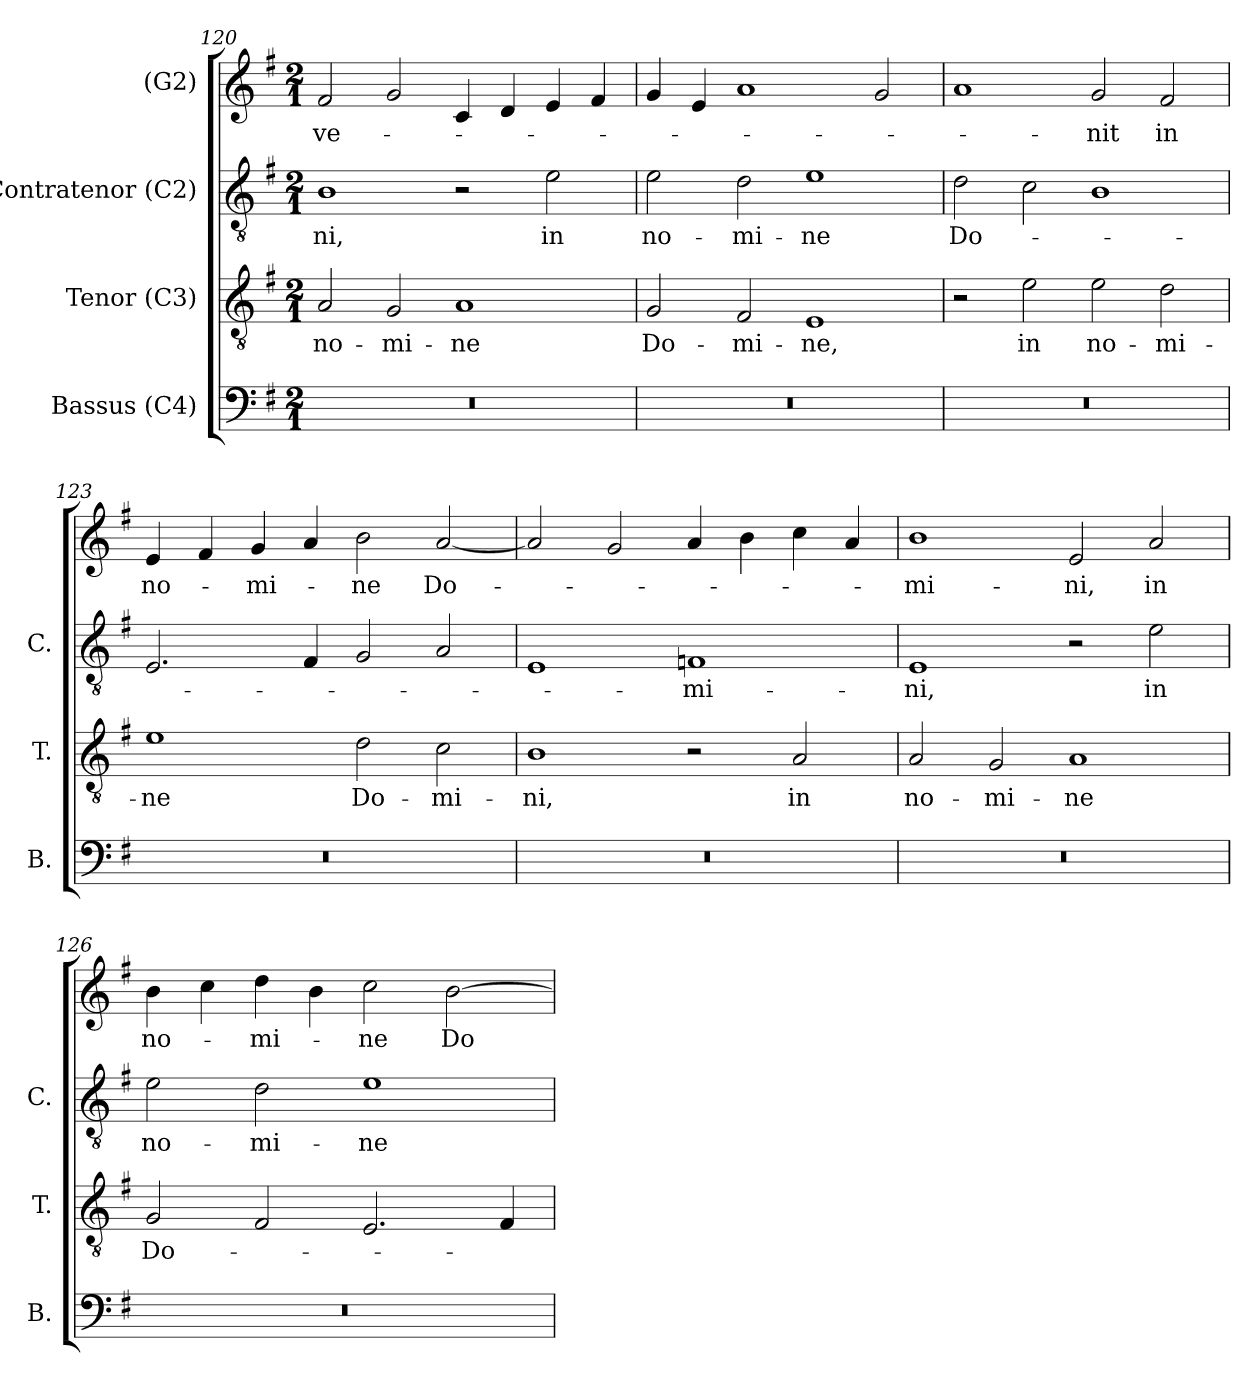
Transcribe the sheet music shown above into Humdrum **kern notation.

**kern	**kern	**text	**kern	**text	**kern	**text
*part4	*part3	*part3	*part2	*part2	*part1	*part1
*staff4	*staff3	*staff3	*staff2	*staff2	*staff1	*staff1
*I"Bassus (C4)	*I"Tenor (C3)	*	*I"Contratenor (C2)	*	*I"(G2)	*
*I'B.	*I'T.	*	*I'C.	*	*	*
*clefF4	*clefGv2	*	*clefGv2	*	*clefG2	*
*	*ITrd7c12	*	*ITrd7c12	*	*	*
*k[f#]	*k[f#]	*	*k[f#]	*	*k[f#]	*
*G:	*G:	*	*G:	*	*G:	*
*M2/1	*M2/1	*	*M2/1	*	*M2/1	*
=120	=120	=120	=120	=120	=120	=120
!LO:N:vis=1	!	!	!	!	!	!
!	!	!LO:LY:b:color=#000000	!	!	!	!
!	!	!	!	!LO:LY:b:color=#000000	!	!
!	!	!	!	!	!	!LO:LY:b:color=#000000
0r	2AAi/	no-	1BBi	-ni,	2f#i/	ve-
!	!	!LO:LY:b:color=#000000	!	!	!	!
.	2GGi/	-mi-	.	.	2gi/	.
!	!	!LO:LY:b:color=#000000	!	!	!	!
.	1AAi	-ne	2r	.	4ci/	.
.	.	.	.	.	4di/	.
!	!	!	!	!LO:LY:b:color=#000000	!	!
.	.	.	2Ei\	in	4ei/	.
.	.	.	.	.	4f#i/	.
=121	=121	=121	=121	=121	=121	=121
!LO:N:vis=1	!	!	!	!	!	!
!	!	!LO:LY:b:color=#000000	!	!	!	!
!	!	!	!	!LO:LY:b:color=#000000	!	!
0r	2GGi/	Do-	2Ei\	no-	4gi/	.
.	.	.	.	.	4ei/	.
!	!	!LO:LY:b:color=#000000	!	!	!	!
!	!	!	!	!LO:LY:b:color=#000000	!	!
.	2FF#i/	-mi-	2Di\	-mi-	1ai	.
!	!	!LO:LY:b:color=#000000	!	!	!	!
!	!	!	!	!LO:LY:b:color=#000000	!	!
.	1EEi	-ne,	1Ei	-ne	.	.
.	.	.	.	.	2gi/	.
=122	=122	=122	=122	=122	=122	=122
!LO:N:vis=1	!	!	!	!	!	!
!	!	!	!	!LO:LY:b:color=#000000	!	!
0r	2r	.	2Di\	Do-	1ai	.
!	!	!LO:LY:b:color=#000000	!	!	!	!
.	2Ei\	in	2Ci\	.	.	.
!	!	!LO:LY:b:color=#000000	!	!	!	!
!	!	!	!	!	!	!LO:LY:b:color=#000000
.	2Ei\	no-	1BBi	.	2gi/	-nit
!	!	!LO:LY:b:color=#000000	!	!	!	!
!	!	!	!	!	!	!LO:LY:b:color=#000000
.	2Di\	-mi-	.	.	2f#i/	in
=123	=123	=123	=123	=123	=123	=123
!LO:N:vis=1	!	!	!	!	!	!
!	!	!LO:LY:b:color=#000000	!	!	!	!
!	!	!	!	!	!	!LO:LY:b:color=#000000
0r	1Ei	-ne	2.EEi/	.	4ei/	no-
.	.	.	.	.	4f#i/	.
!	!	!	!	!	!	!LO:LY:b:color=#000000
.	.	.	.	.	4gi/	-mi-
.	.	.	4FF#i/	.	4ai/	.
!	!	!LO:LY:b:color=#000000	!	!	!	!
!	!	!	!	!	!	!LO:LY:b:color=#000000
.	2Di\	Do-	2GGi/	.	2bi\	-ne
!	!	!LO:LY:b:color=#000000	!	!	!	!
!	!	!	!	!	!	!LO:LY:b:color=#000000
.	2Ci\	-mi-	2AAi/	.	[2ai/	Do-
!!LO:PB:g=z
=124	=124	=124	=124	=124	=124	=124
!LO:N:vis=1	!	!	!	!	!	!
!	!	!LO:LY:b:color=#000000	!	!	!	!
0r	1BBi	-ni,	1EEi	.	2ai/]	.
.	.	.	.	.	2gi/	.
!	!	!	!	!LO:LY:b:color=#000000	!	!
.	2r	.	1FFi	-mi-	4ai/	.
.	.	.	.	.	4bi\	.
!	!	!LO:LY:b:color=#000000	!	!	!	!
.	2AAi/	in	.	.	4cci\	.
.	.	.	.	.	4ai/	.
=125	=125	=125	=125	=125	=125	=125
!LO:N:vis=1	!	!	!	!	!	!
!	!	!LO:LY:b:color=#000000	!	!	!	!
!	!	!	!	!LO:LY:b:color=#000000	!	!
!	!	!	!	!	!	!LO:LY:b:color=#000000
0r	2AAi/	no-	1EEi	-ni,	1bi	-mi-
!	!	!LO:LY:b:color=#000000	!	!	!	!
.	2GGi/	-mi-	.	.	.	.
!	!	!LO:LY:b:color=#000000	!	!	!	!
!	!	!	!	!	!	!LO:LY:b:color=#000000
.	1AAi	-ne	2r	.	2ei/	-ni,
!	!	!	!	!LO:LY:b:color=#000000	!	!
!	!	!	!	!	!	!LO:LY:b:color=#000000
.	.	.	2Ei\	in	2ai/	in
=126	=126	=126	=126	=126	=126	=126
!LO:N:vis=1	!	!	!	!	!	!
!	!	!LO:LY:b:color=#000000	!	!	!	!
!	!	!	!	!LO:LY:b:color=#000000	!	!
!	!	!	!	!	!	!LO:LY:b:color=#000000
0r	2GGi/	Do-	2Ei\	no-	4bi\	no-
.	.	.	.	.	4cci\	.
!	!	!	!	!LO:LY:b:color=#000000	!	!
!	!	!	!	!	!	!LO:LY:b:color=#000000
.	2FF#i/	.	2Di\	-mi-	4ddi\	-mi-
.	.	.	.	.	4bi\	.
!	!	!	!	!LO:LY:b:color=#000000	!	!
!	!	!	!	!	!	!LO:LY:b:color=#000000
.	2.EEi/	.	1Ei	-ne	2cci\	-ne
!	!	!	!	!	!	!LO:LY:b:color=#000000
.	.	.	.	.	[2bi\	Do-
.	4FF#i/	.	.	.	.	.
=	=	=	=	=	=	=
*-	*-	*-	*-	*-	*-	*-
